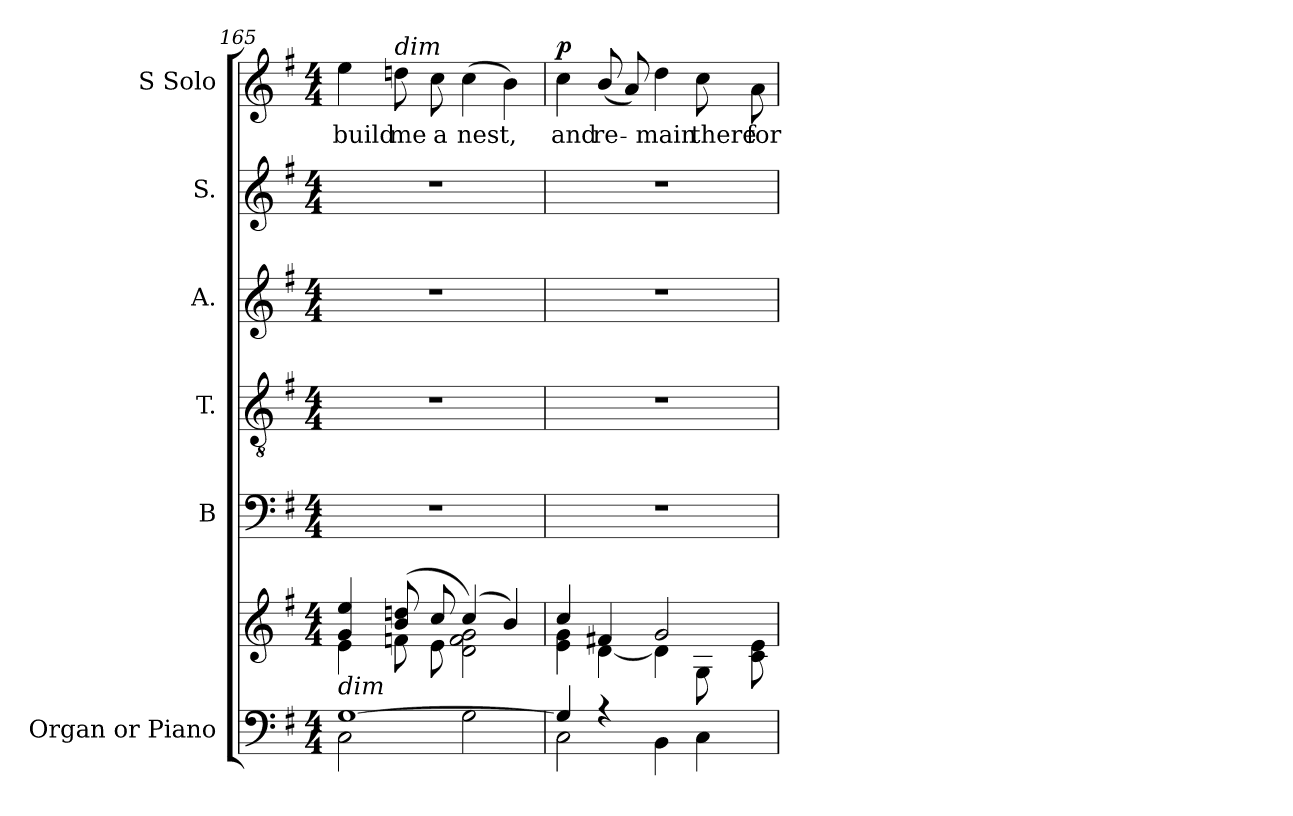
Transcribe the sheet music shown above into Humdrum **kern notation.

**kern	**kern	**kern	**kern	**kern	**kern	**kern	**text	**dynam
*part6	*part6	*part5	*part4	*part3	*part2	*part1	*part1	*part1
*staff7	*staff6	*staff5	*staff4	*staff3	*staff2	*staff1	*staff1	*staff1
*I"Organ or  Piano	*	*I"B	*I"T.	*I"A.	*I"S.	*I"S    Solo	*	*
*	*	*I'B.	*I'T.	*I'A.	*I'S.	*I'S.	*	*
*clefF4	*clefG2	*clefF4	*clefGv2	*clefG2	*clefG2	*clefG2	*	*
*	*	*	*ITrd7c12	*	*	*	*	*
*k[f#]	*k[f#]	*k[f#]	*k[f#]	*k[f#]	*k[f#]	*k[f#]	*	*
*G:	*G:	*G:	*G:	*G:	*G:	*G:	*	*
*M4/4	*M4/4	*M4/4	*M4/4	*M4/4	*M4/4	*M4/4	*	*
=165	=165	=165	=165	=165	=165	=165	=165	=165
*^	*^	*	*	*	*	*	*	*
!	!	!LO:TX:b:i:t=dim	!	!	!	!	!	!	!	!
[1G	2C\	4g/ 4ee/	4e\	1r	1r	1r	1r	4ee\	build	.
!	!	!	!	!	!	!	!	!LO:TX:a:i:t=dim	!	!
.	.	(8b/ 8ddn/	8fn\	.	.	.	.	8ddn\	me	.
.	.	8cc/	8e\	.	.	.	.	8cc\	a	.
.	2G\	(4cc/)	2d\ 2f\ 2g\	.	.	.	.	(4cc\	nest,	.
.	.	4b/)	.	.	.	.	.	4b\)	.	.
=166	=166	=166	=166	=166	=166	=166	=166	=166	=166	=166
!	!	!	!	!	!	!	!	!	!	!LO:DY:a
4G/]	2C\	4cc/	4e\ 4g\	1r	1r	1r	1r	4cc\	and	p
4r	.	4f#X/	[4d\	.	.	.	.	(8b/	re-	.
.	.	.	.	.	.	.	.	8a/)	.	.
4BB\	2ryy	2g/	4d\]	.	.	.	.	4dd\	-main	.
4C\	.	.	8G\	.	.	.	.	8cc\	there	.
.	.	.	8c\ 8e\	.	.	.	.	8a\	for	.
*v	*v	*	*	*	*	*	*	*	*	*
*	*v	*v	*	*	*	*	*	*	*
=	=	=	=	=	=	=	=	=
*-	*-	*-	*-	*-	*-	*-	*-	*-
